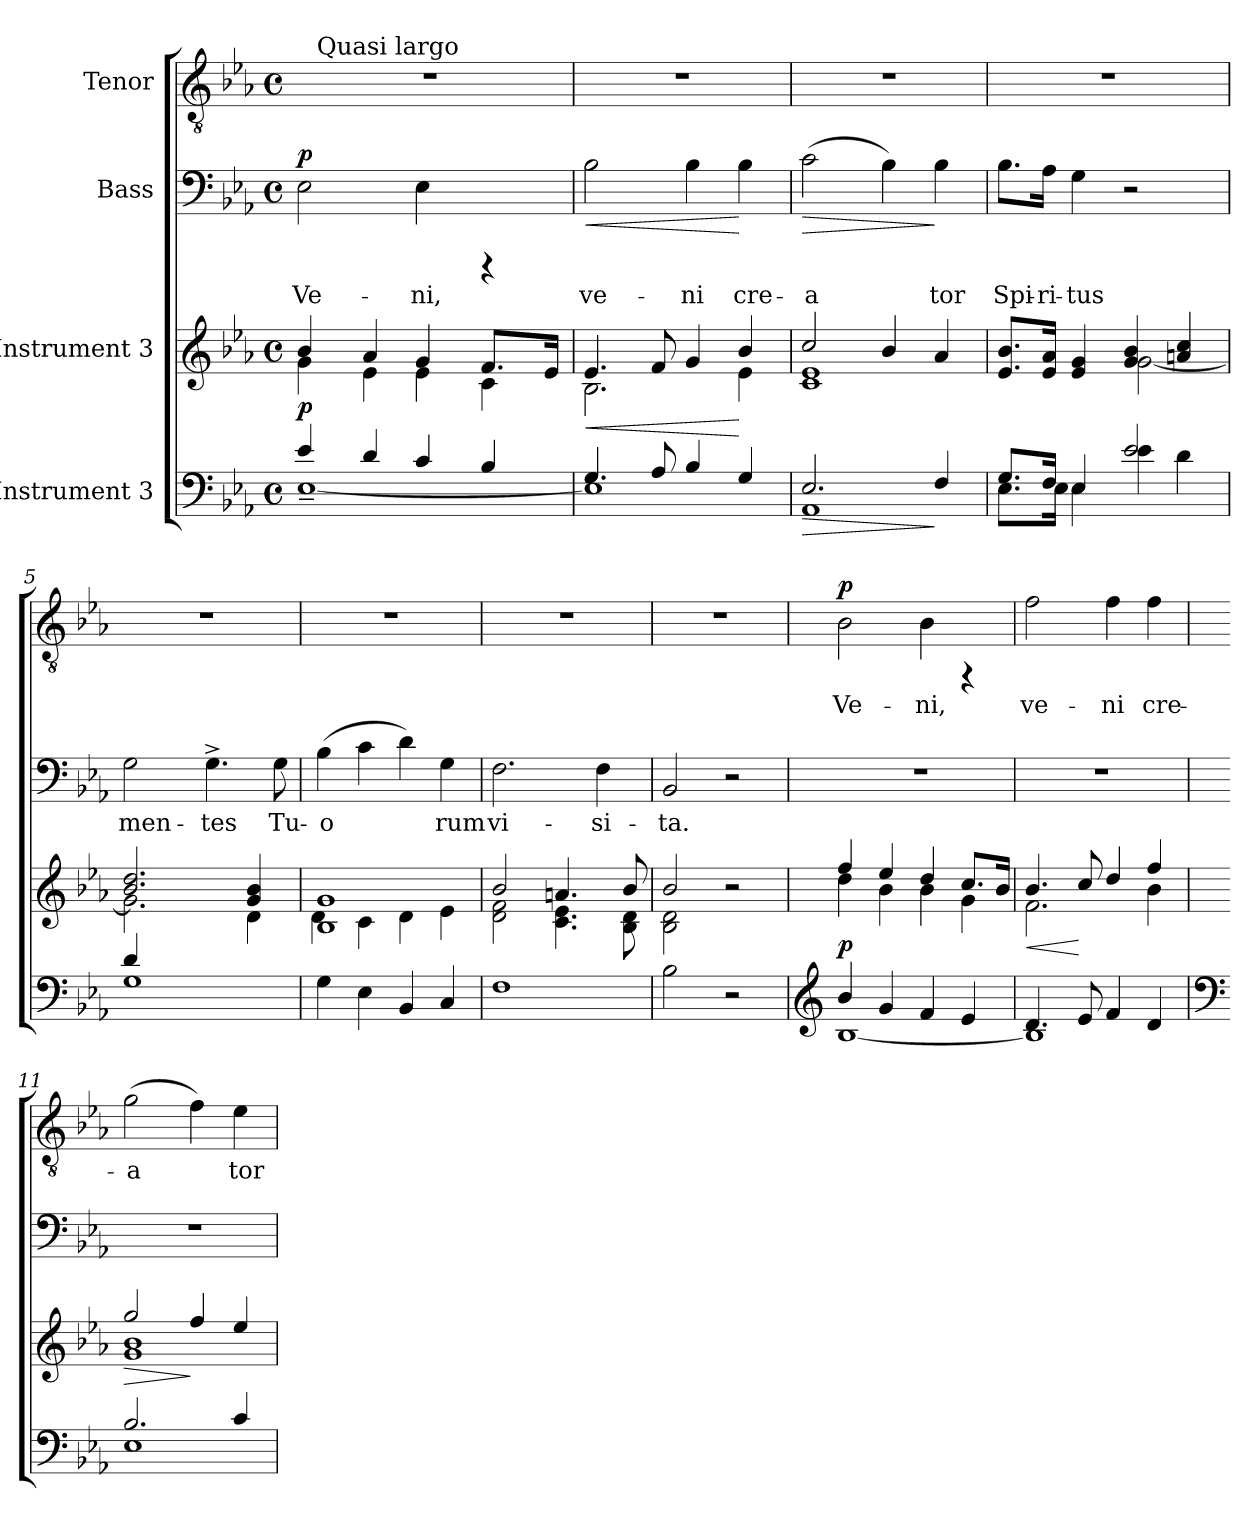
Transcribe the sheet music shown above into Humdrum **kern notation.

**kern	**dynam	**kern	**dynam	**kern	**text	**dynam	**kern	**text	**dynam
*part4	*part4	*part3	*part3	*part2	*part2	*part2	*part1	*part1	*part1
*staff4	*staff4	*staff3	*staff3	*staff2	*staff2	*staff2	*staff1	*staff1	*staff1
*I"Instrument 3	*	*I"Instrument 3	*	*I"Bass	*	*	*I"Tenor	*	*
!!LO:PB:g=z
*stria5	*	*stria5	*	*stria5	*	*	*stria5	*	*
*clefF4	*	*clefG2	*	*clefF4	*	*	*clefGv2	*	*
*k[b-e-a-]	*	*k[b-e-a-]	*	*k[b-e-a-]	*	*	*k[b-e-a-]	*	*
*E-:	*	*E-:	*	*E-:	*	*	*E-:	*	*
*M4/4	*	*M4/4	*	*M4/4	*	*	*M4/4	*	*
*met(c)	*	*met(c)	*	*met(c)	*	*	*met(c)	*	*
=1	=1	=1	=1	=1	=1	=1	=1	=1	=1
*^	*	*^	*	*	*	*	*	*	*
!	!	!LO:DY:a	!	!	!	!	!LO:LY:b:cj	!LO:DY:a	!	!	!
*	*	*	*	*	*	*	*	*	*^	*	*
4e-/	[<1E-~>	p	4b-/	4g\	.	2E-\	Ve-	p	1r	32.ryy	.	.
!	!	!	!	!	!	!	!	!	!	!LO:TX:a:t=Quasi largo	!	!
.	.	.	.	.	.	.	.	.	.	2ryy	.	.
4d/	.	.	4a-/	4e-\	.	.	.	.	.	.	.	.
!	!	!	!	!	!	!	!LO:LY:b:cj	!	!	!	!	!
4c/	.	.	4g/	4e-\	.	4E-\	-ni,	.	.	.	.	.
.	.	.	.	.	.	.	.	.	.	4ryy	.	.
4B-/	.	.	8.f/L	4c\	.	4rCCC	.	.	.	.	.	.
.	.	.	.	.	.	.	.	.	.	8ryy	.	.
.	.	.	.	.	.	.	.	.	.	16ryy	.	.
.	.	.	16e-/J	.	.	.	.	.	.	.	.	.
.	.	.	.	.	.	.	.	.	.	64ryy	.	.
=2	=2	=2	=2	=2	=2	=2	=2	=2	=2	=2	=2	=2
!	!	!	!	!	!LO:HP:b	!	!LO:LY:b:cj	!LO:HP:b	!	!	!	!
*	*	*	*	*	*	*	*	*	*v	*v	*	*
4.G/	1E-]	.	4.e-/	2.B-\	<	2B-\	ve-	<	1r	.	.
8A-/	.	.	8f/	.	.	.	.	.	.	.	.
!	!	!	!	!	!	!	!LO:LY:b:cj	!	!	!	!
4B-/	.	.	4g/	.	.	4B-\	-ni	.	.	.	.
!	!	!	!	!	!	!	!LO:LY:b:cj	!	!	!	!
4G/	.	.	4b-/	4e-\	[	4B-\	cre-	[	.	.	.
=3	=3	=3	=3	=3	=3	=3	=3	=3	=3	=3	=3
!	!	!LO:HP:b	!	!	!	!	!LO:LY:b:cj	!LO:HP:b	!	!	!
2.E-/	1AA-	>	2cc/	1e- 1c	.	(>2c\	-a-	>	1r	.	.
!	!	!	!	!	!	!	!LO:LY:b:cj	!	!	!	!
.	.	.	4b-/	.	.	4B-\)	--	.	.	.	.
!	!	!	!	!	!	!	!LO:LY:b:cj	!	!	!	!
4F/	.	]	4a-/	.	.	4B-\	-tor	]	.	.	.
=4	=4	=4	=4	=4	=4	=4	=4	=4	=4	=4	=4
!	!	!	!	!	!	!	!LO:LY:b:cj	!	!	!	!
8.G/L	8.E-\L	.	8.e-/ 8.b-/L	2ryy	.	8.B-\L	Spi-	.	1r	.	.
!	!	!	!	!	!	!	!LO:LY:b:cj	!	!	!	!
16F/J	16E-\J	.	16e-/ 16a-/J	.	.	16A-\Jk	-ri-	.	.	.	.
!	!	!	!	!	!	!	!LO:LY:b:cj	!	!	!	!
4E-/	4E-\	.	4e-/ 4g/	.	.	4G\	-tus	.	.	.	.
2e-/	4e-\	.	4g/ 4b-/	[<2g\	.	2r	.	.	.	.	.
.	4d\	.	4cc/ 4an/	.	.	.	.	.	.	.	.
!!LO:LB:g=z
=5	=5	=5	=5	=5	=5	=5	=5	=5	=5	=5	=5
!	!	!	!	!	!	!	!LO:LY:b:cj	!	!	!	!
4d/	1G	.	2.b-/ 2.dd/	2.g\]	.	2G\	men-	.	1r	.	.
2.ryy	.	.	.	.	.	.	.	.	.	.	.
!	!	!	!	!	!	!	!LO:LY:b:cj	!	!	!	!
.	.	.	.	.	.	4.G^>\	-tes	.	.	.	.
.	.	.	4g/ 4b-/	4d\	.	.	.	.	.	.	.
!	!	!	!	!	!	!	!LO:LY:b:cj	!	!	!	!
.	.	.	.	.	.	8G\	Tu-	.	.	.	.
*v	*v	*	*	*	*	*	*	*	*	*	*
=6	=6	=6	=6	=6	=6	=6	=6	=6	=6	=6
!	!	!	!	!	!	!LO:LY:b:cj	!	!	!	!
4G\	.	1B- 1g	4d\	.	(>4B-\	-o-	.	1r	.	.
!	!	!	!	!	!	!LO:LY:b:cj	!	!	!	!
4E-\	.	.	4c\	.	4c\	--	.	.	.	.
!	!	!	!	!	!	!LO:LY:b:cj	!	!	!	!
4BB-/	.	.	4d\	.	4d\)	--	.	.	.	.
!	!	!	!	!	!	!LO:LY:b:cj	!	!	!	!
4C/	.	.	4e-\	.	4G\	-rum	.	.	.	.
=7	=7	=7	=7	=7	=7	=7	=7	=7	=7	=7
!	!	!	!	!	!	!LO:LY:b:cj	!	!	!	!
1F	.	2b-/	2f\ 2d\	.	2.F\	vi-	.	1r	.	.
.	.	4.an/	4.c\ 4.e-\	.	.	.	.	.	.	.
!	!	!	!	!	!	!LO:LY:b:cj	!	!	!	!
.	.	.	.	.	4F\	-si-	.	.	.	.
.	.	8b-/	8B-\ 8d\	.	.	.	.	.	.	.
=8	=8	=8	=8	=8	=8	=8	=8	=8	=8	=8
!	!	!	!	!	!	!LO:LY:b:cj	!	!	!	!
2B-\	.	2b-/	2d\ 2B-\	.	2BB-/	-ta.	.	1r	.	.
2r	.	2r	2ryy	.	2r	.	.	.	.	.
!!LO:PB:g=z
=9	=9	=9	=9	=9	=9	=9	=9	=9	=9	=9
*clefG2	*	*	*	*	*	*	*	*	*	*
*^	*	*	*	*	*	*	*	*	*	*
!	!	!LO:DY:a	!	!	!	!	!	!	!	!LO:LY:b:cj	!LO:DY:a
4b-/	[<1B-	p	4ff/	4dd\	.	1r	.	.	2B-\	Ve-	p
4g/	.	.	4ee-/	4b-\	.	.	.	.	.	.	.
!	!	!	!	!	!	!	!	!	!	!LO:LY:b:cj	!
4f/	.	.	4dd/	4b-\	.	.	.	.	4B-\	-ni,	.
4e-/	.	.	8.cc/L	4g\	.	.	.	.	4rFF	.	.
.	.	.	16b-/J	.	.	.	.	.	.	.	.
=10	=10	=10	=10	=10	=10	=10	=10	=10	=10	=10	=10
!	!	!	!	!	!LO:HP:b	!	!	!	!	!LO:LY:b:cj	!
4.d/	1B-]	.	4.b-/	2.f\	<	1r	.	.	2f\	ve-	.
8e-/	.	.	8cc/	.	[	.	.	.	.	.	.
!	!	!	!	!	!	!	!	!	!	!LO:LY:b:cj	!
4f/	.	.	4dd/	.	.	.	.	.	4f\	-ni	.
!	!	!	!	!	!	!	!	!	!	!LO:LY:b:cj	!
4d/	.	.	4ff/	4b-\	.	.	.	.	4f\	cre-	.
=11	=11	=11	=11	=11	=11	=11	=11	=11	=11	=11	=11
*clefF4	*	*	*	*	*	*	*	*	*	*	*
!	!	!	!	!	!LO:HP:b	!	!	!	!	!LO:LY:b:cj	!
2.B-/	1E-	.	2gg/	1b- 1g	>	1r	.	.	(>2g\	-a-	.
!	!	!	!	!	!	!	!	!	!	!LO:LY:b:cj	!
.	.	.	4ff/	.	]	.	.	.	4f\)	--	.
!	!	!	!	!	!	!	!	!	!	!LO:LY:b:cj	!
4c/	.	.	4ee-/	.	.	.	.	.	4e-\	-tor	.
*v	*v	*	*	*	*	*	*	*	*	*	*
*	*	*v	*v	*	*	*	*	*	*	*
=	=	=	=	=	=	=	=	=	=
*-	*-	*-	*-	*-	*-	*-	*-	*-	*-
